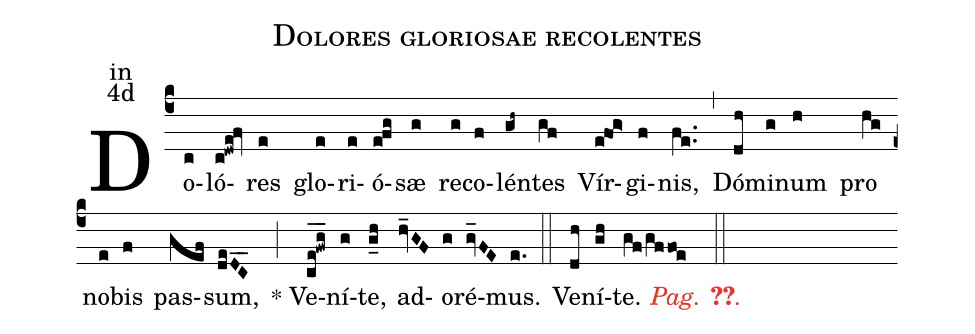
name:Dolores gloriosae recolentes;
office-part:in;
mode:4d;
%%
(c4) Do(c)ló(c!dwe!fv)res(e) glo(e)ri(e)ó(efg)sæ(g) re(g)co(f)lén(gh~)tes(gf) Vír(e@fog>)gi(f)nis,(fe..) (,)
Dó(dh)mi(g)num(h) pro(hg) no(e)bis(f) pas(gef)sum,(deDC__) (;)
<sp>*</sp> Ve(ce_@fwg_)ní(g)te,(g_h) ad(hv_GF)o(g)ré(gv_FE)mus.(e.)  (::)
<nlba>Ve(dh)ní(gh)t{e}. <c><i>Pag. <v>\pageref{M-ORIP4d}</v>.</i></c></nlba>(gf/gffoe ::)
